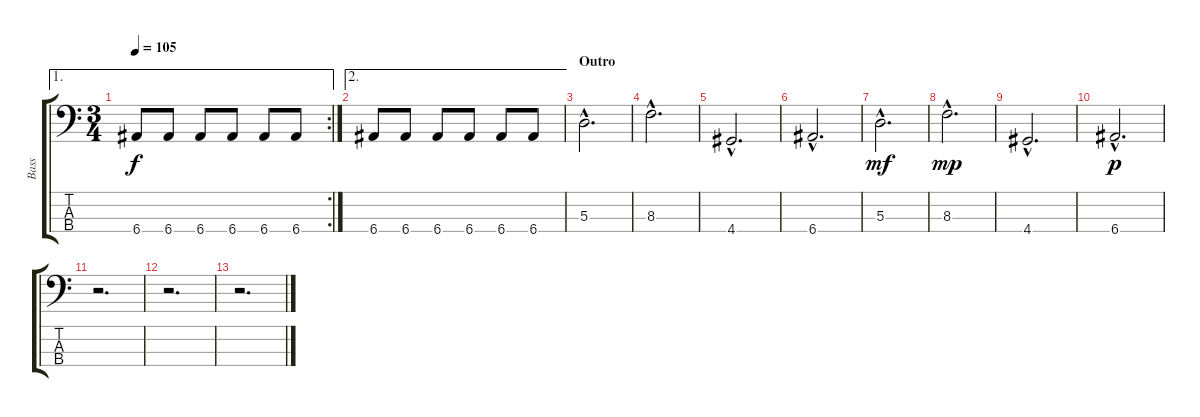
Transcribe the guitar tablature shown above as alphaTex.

\track ("Bass" "Bass") {instrument electricbassfinger}
\staff {score tabs}
\tuning (G2 D2 A1 E1) {hide}
\ae 1
\rc 2
\ts (3 4)
\tempo 105
\clef f4
\ks c
6.4.8{dy f} 6.4.8 6.4.8 6.4.8 6.4.8 6.4.8 |
\ae 2
6.4.8 6.4.8 6.4.8 6.4.8 6.4.8 6.4.8 |
\section ("" "Outro")
5.3{hac}.2{d} |
8.3{hac}.2{d} |
4.4{hac}.2{d} |
6.4{hac}.2{d} |
5.3{hac}.2{d dy mf} |
8.3{hac}.2{d dy mp} |
4.4{hac}.2{d} |
6.4{hac}.2{d dy p} |
r.2{d} |
r.2{d} |
r.2{d}
